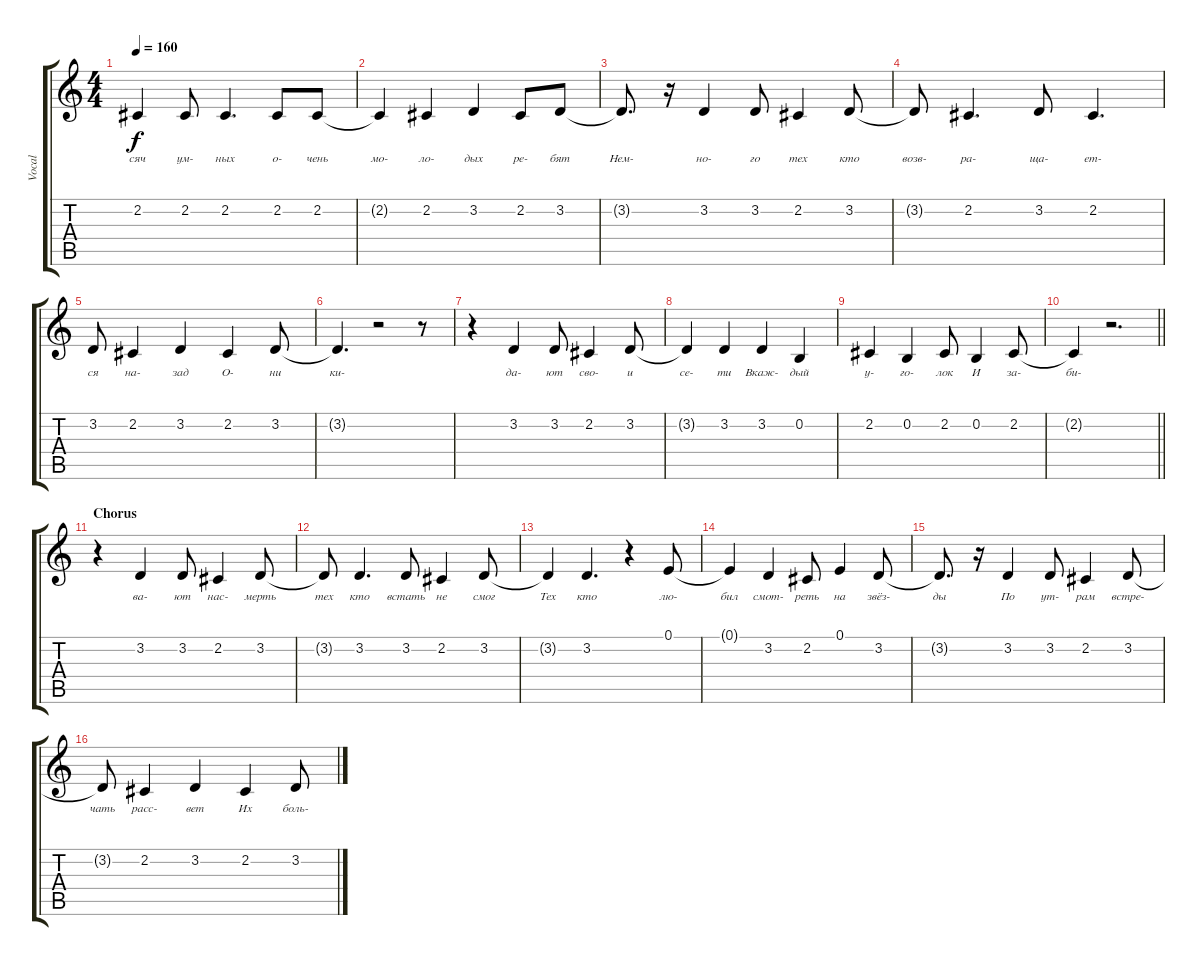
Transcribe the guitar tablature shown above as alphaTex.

\track ("Vocal" "Vocal") {instrument lead2sawtooth}
\staff {score tabs}
\tuning (E4 B3 G3 D3 A2 E2) {hide}
\ts (4 4)
\tempo 160
\clef g2
\ks c
2.2{t}.4{lyrics (0 "сяч") lyrics (1 "") lyrics (2 "") lyrics (3 "") lyrics (4 "") dy f} 2.2.8{lyrics (0 "ум-") lyrics (1 "") lyrics (2 "") lyrics (3 "") lyrics (4 "")} 2.2.4{d lyrics (0 "ных") lyrics (1 "") lyrics (2 "") lyrics (3 "") lyrics (4 "")} 2.2.8{lyrics (0 "о-") lyrics (1 "") lyrics (2 "") lyrics (3 "") lyrics (4 "")} 2.2.8{lyrics (0 "чень") lyrics (1 "") lyrics (2 "") lyrics (3 "") lyrics (4 "")} |
2.2{t}.4{lyrics (0 "мо-") lyrics (1 "") lyrics (2 "") lyrics (3 "") lyrics (4 "")} 2.2.4{lyrics (0 "ло-") lyrics (1 "") lyrics (2 "") lyrics (3 "") lyrics (4 "")} 3.2.4{lyrics (0 "дых") lyrics (1 "") lyrics (2 "") lyrics (3 "") lyrics (4 "")} 2.2.8{lyrics (0 "ре-") lyrics (1 "") lyrics (2 "") lyrics (3 "") lyrics (4 "")} 3.2.8{lyrics (0 "бят") lyrics (1 "") lyrics (2 "") lyrics (3 "") lyrics (4 "")} |
3.2{t}.8{d lyrics (0 "Нем-") lyrics (1 "") lyrics (2 "") lyrics (3 "") lyrics (4 "")} r.16 3.2.4{lyrics (0 "но-") lyrics (1 "") lyrics (2 "") lyrics (3 "") lyrics (4 "")} 3.2.8{lyrics (0 "го") lyrics (1 "") lyrics (2 "") lyrics (3 "") lyrics (4 "")} 2.2.4{lyrics (0 "тех") lyrics (1 "") lyrics (2 "") lyrics (3 "") lyrics (4 "")} 3.2.8{lyrics (0 "кто") lyrics (1 "") lyrics (2 "") lyrics (3 "") lyrics (4 "")} |
3.2{t}.8{lyrics (0 "возв-") lyrics (1 "") lyrics (2 "") lyrics (3 "") lyrics (4 "")} 2.2.4{d lyrics (0 "ра-") lyrics (1 "") lyrics (2 "") lyrics (3 "") lyrics (4 "")} 3.2.8{lyrics (0 "ща-") lyrics (1 "") lyrics (2 "") lyrics (3 "") lyrics (4 "")} 2.2.4{d lyrics (0 "ет-") lyrics (1 "") lyrics (2 "") lyrics (3 "") lyrics (4 "")} |
3.2.8{lyrics (0 "ся") lyrics (1 "") lyrics (2 "") lyrics (3 "") lyrics (4 "")} 2.2.4{lyrics (0 "на-") lyrics (1 "") lyrics (2 "") lyrics (3 "") lyrics (4 "")} 3.2.4{lyrics (0 "зад") lyrics (1 "") lyrics (2 "") lyrics (3 "") lyrics (4 "")} 2.2.4{lyrics (0 "О-") lyrics (1 "") lyrics (2 "") lyrics (3 "") lyrics (4 "")} 3.2.8{lyrics (0 "ни") lyrics (1 "") lyrics (2 "") lyrics (3 "") lyrics (4 "")} |
3.2{t}.4{d lyrics (0 "ки-") lyrics (1 "") lyrics (2 "") lyrics (3 "") lyrics (4 "")} r.2 r.8 |
r.4 3.2.4{lyrics (0 "да-") lyrics (1 "") lyrics (2 "") lyrics (3 "") lyrics (4 "")} 3.2.8{lyrics (0 "ют") lyrics (1 "") lyrics (2 "") lyrics (3 "") lyrics (4 "")} 2.2.4{lyrics (0 "сво-") lyrics (1 "") lyrics (2 "") lyrics (3 "") lyrics (4 "")} 3.2.8{lyrics (0 "и") lyrics (1 "") lyrics (2 "") lyrics (3 "") lyrics (4 "")} |
3.2{t}.4{lyrics (0 "се-") lyrics (1 "") lyrics (2 "") lyrics (3 "") lyrics (4 "")} 3.2.4{lyrics (0 "ти") lyrics (1 "") lyrics (2 "") lyrics (3 "") lyrics (4 "")} 3.2.4{lyrics (0 "Вкаж-") lyrics (1 "") lyrics (2 "") lyrics (3 "") lyrics (4 "")} 0.2.4{lyrics (0 "дый") lyrics (1 "") lyrics (2 "") lyrics (3 "") lyrics (4 "")} |
2.2.4{lyrics (0 "у-") lyrics (1 "") lyrics (2 "") lyrics (3 "") lyrics (4 "")} 0.2.4{lyrics (0 "го-") lyrics (1 "") lyrics (2 "") lyrics (3 "") lyrics (4 "")} 2.2.8{lyrics (0 "лок") lyrics (1 "") lyrics (2 "") lyrics (3 "") lyrics (4 "")} 0.2.4{lyrics (0 "И") lyrics (1 "") lyrics (2 "") lyrics (3 "") lyrics (4 "")} 2.2.8{lyrics (0 "за-") lyrics (1 "") lyrics (2 "") lyrics (3 "") lyrics (4 "")} |
\barLineRight lightlight
2.2{t}.4{lyrics (0 "би-") lyrics (1 "") lyrics (2 "") lyrics (3 "") lyrics (4 "")} r.2{d} |
\section ("" "Chorus")
r.4 3.2.4{lyrics (0 "ва-") lyrics (1 "") lyrics (2 "") lyrics (3 "") lyrics (4 "")} 3.2.8{lyrics (0 "ют") lyrics (1 "") lyrics (2 "") lyrics (3 "") lyrics (4 "")} 2.2.4{lyrics (0 "нас-") lyrics (1 "") lyrics (2 "") lyrics (3 "") lyrics (4 "")} 3.2.8{lyrics (0 "мерть") lyrics (1 "") lyrics (2 "") lyrics (3 "") lyrics (4 "")} |
3.2{t}.8{lyrics (0 "тех") lyrics (1 "") lyrics (2 "") lyrics (3 "") lyrics (4 "")} 3.2.4{d lyrics (0 "кто") lyrics (1 "") lyrics (2 "") lyrics (3 "") lyrics (4 "")} 3.2.8{lyrics (0 "встать") lyrics (1 "") lyrics (2 "") lyrics (3 "") lyrics (4 "")} 2.2.4{lyrics (0 "не") lyrics (1 "") lyrics (2 "") lyrics (3 "") lyrics (4 "")} 3.2.8{lyrics (0 "смог") lyrics (1 "") lyrics (2 "") lyrics (3 "") lyrics (4 "")} |
3.2{t}.4{lyrics (0 "Тех") lyrics (1 "") lyrics (2 "") lyrics (3 "") lyrics (4 "")} 3.2.4{d lyrics (0 "кто") lyrics (1 "") lyrics (2 "") lyrics (3 "") lyrics (4 "")} r.4 0.1.8{lyrics (0 "лю-") lyrics (1 "") lyrics (2 "") lyrics (3 "") lyrics (4 "")} |
0.1{t}.4{lyrics (0 "бил") lyrics (1 "") lyrics (2 "") lyrics (3 "") lyrics (4 "")} 3.2.4{lyrics (0 "смот-") lyrics (1 "") lyrics (2 "") lyrics (3 "") lyrics (4 "")} 2.2.8{lyrics (0 "реть") lyrics (1 "") lyrics (2 "") lyrics (3 "") lyrics (4 "")} 0.1.4{lyrics (0 "на") lyrics (1 "") lyrics (2 "") lyrics (3 "") lyrics (4 "")} 3.2.8{lyrics (0 "звёз-") lyrics (1 "") lyrics (2 "") lyrics (3 "") lyrics (4 "")} |
3.2{t}.8{d lyrics (0 "ды") lyrics (1 "") lyrics (2 "") lyrics (3 "") lyrics (4 "")} r.16 3.2.4{lyrics (0 "По") lyrics (1 "") lyrics (2 "") lyrics (3 "") lyrics (4 "")} 3.2.8{lyrics (0 "ут-") lyrics (1 "") lyrics (2 "") lyrics (3 "") lyrics (4 "")} 2.2.4{lyrics (0 "рам") lyrics (1 "") lyrics (2 "") lyrics (3 "") lyrics (4 "")} 3.2.8{lyrics (0 "встре-") lyrics (1 "") lyrics (2 "") lyrics (3 "") lyrics (4 "")} |
3.2{t}.8{lyrics (0 "чать") lyrics (1 "") lyrics (2 "") lyrics (3 "") lyrics (4 "")} 2.2.4{lyrics (0 "расс-") lyrics (1 "") lyrics (2 "") lyrics (3 "") lyrics (4 "")} 3.2.4{lyrics (0 "вет") lyrics (1 "") lyrics (2 "") lyrics (3 "") lyrics (4 "")} 2.2.4{lyrics (0 "Их") lyrics (1 "") lyrics (2 "") lyrics (3 "") lyrics (4 "")} 3.2.8{lyrics (0 "боль-") lyrics (1 "") lyrics (2 "") lyrics (3 "") lyrics (4 "")}
